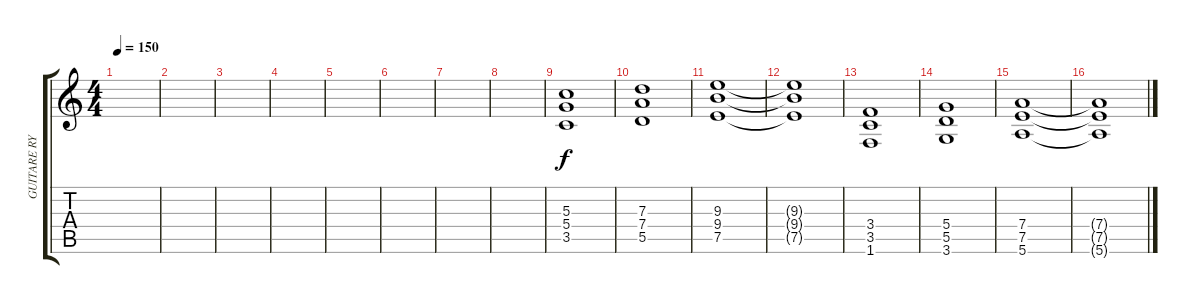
\track ("GUITARE RYTHMIQUE" "GUITARE RY") {instrument distortionguitar}
\staff {score tabs}
\tuning (E4 B3 G3 D3 A2 E2) {hide}
\ts (4 4)
\tempo 150
\clef g2
\ks c
|
|
|
|
|
|
|
|
(5.3 5.4 3.5).1 |
(7.3 7.4 5.5).1 |
(9.3 9.4 7.5).1 |
(9.3{t} 9.4{t} 7.5{t}).1 |
(3.4 3.5 1.6).1 |
(5.4 5.5 3.6).1 |
(7.4 7.5 5.6).1 |
(7.4{t} 7.5{t} 5.6{t}).1
